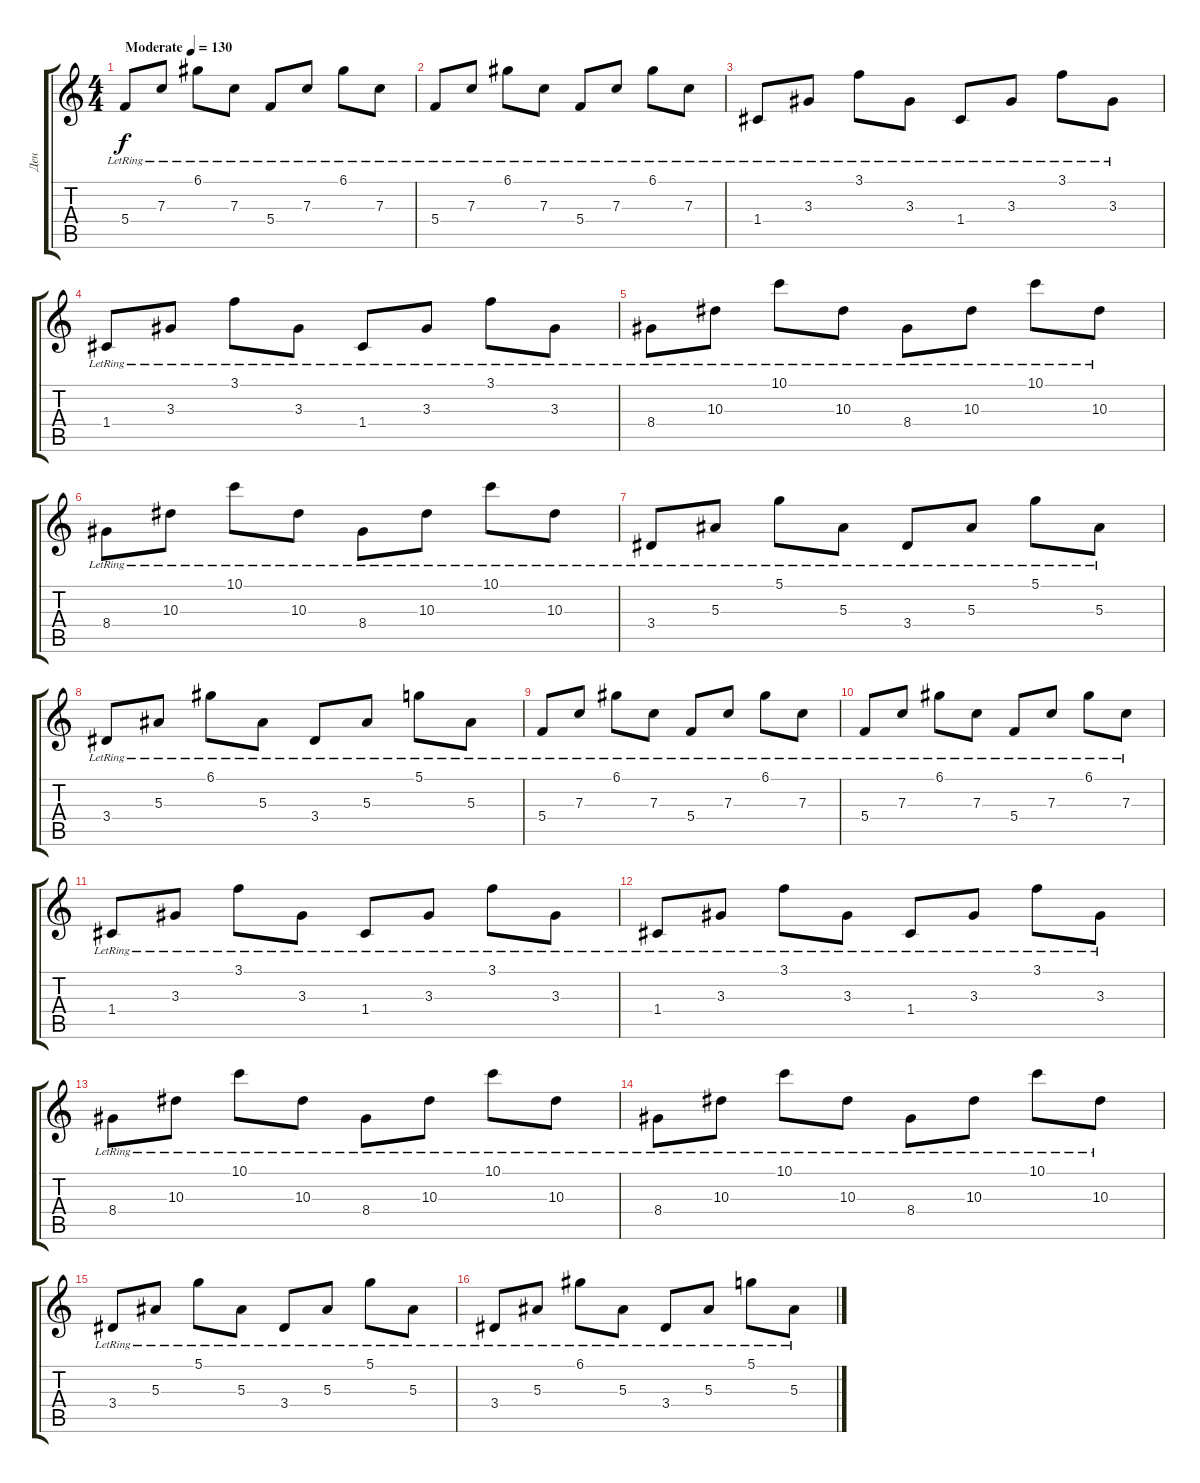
\track ("Ден" "Ден") {instrument acousticguitarsteel}
\staff {score tabs}
\tuning (D4 A3 F3 C3 G2 C2) {hide}
\ts (4 4)
\tempo (130 "Moderate")
\clef g2
\ks c
5.4{lr}.8{dy f instrument acousticguitarsteel} 7.3{lr}.8 6.1{lr}.8 7.3{lr}.8 5.4{lr}.8 7.3{lr}.8 6.1{lr}.8 7.3{lr}.8 |
5.4{lr}.8 7.3{lr}.8 6.1{lr}.8 7.3{lr}.8 5.4{lr}.8 7.3{lr}.8 6.1{lr}.8 7.3{lr}.8 |
1.4{lr}.8 3.3{lr}.8 3.1{lr}.8 3.3{lr}.8 1.4{lr}.8 3.3{lr}.8 3.1{lr}.8 3.3{lr}.8 |
1.4{lr}.8 3.3{lr}.8 3.1{lr}.8 3.3{lr}.8 1.4{lr}.8 3.3{lr}.8 3.1{lr}.8 3.3{lr}.8 |
8.4{lr}.8 10.3{lr}.8 10.1{lr}.8 10.3{lr}.8 8.4{lr}.8 10.3{lr}.8 10.1{lr}.8 10.3{lr}.8 |
8.4{lr}.8 10.3{lr}.8 10.1{lr}.8 10.3{lr}.8 8.4{lr}.8 10.3{lr}.8 10.1{lr}.8 10.3{lr}.8 |
3.4{lr}.8 5.3{lr}.8 5.1{lr}.8 5.3{lr}.8 3.4{lr}.8 5.3{lr}.8 5.1{lr}.8 5.3{lr}.8 |
3.4{lr}.8 5.3{lr}.8 6.1{lr}.8 5.3{lr}.8 3.4{lr}.8 5.3{lr}.8 5.1{lr}.8 5.3{lr}.8 |
5.4{lr}.8 7.3{lr}.8 6.1{lr}.8 7.3{lr}.8 5.4{lr}.8 7.3{lr}.8 6.1{lr}.8 7.3{lr}.8 |
5.4{lr}.8 7.3{lr}.8 6.1{lr}.8 7.3{lr}.8 5.4{lr}.8 7.3{lr}.8 6.1{lr}.8 7.3{lr}.8 |
1.4{lr}.8 3.3{lr}.8 3.1{lr}.8 3.3{lr}.8 1.4{lr}.8 3.3{lr}.8 3.1{lr}.8 3.3{lr}.8 |
1.4{lr}.8 3.3{lr}.8 3.1{lr}.8 3.3{lr}.8 1.4{lr}.8 3.3{lr}.8 3.1{lr}.8 3.3{lr}.8 |
8.4{lr}.8 10.3{lr}.8 10.1{lr}.8 10.3{lr}.8 8.4{lr}.8 10.3{lr}.8 10.1{lr}.8 10.3{lr}.8 |
8.4{lr}.8 10.3{lr}.8 10.1{lr}.8 10.3{lr}.8 8.4{lr}.8 10.3{lr}.8 10.1{lr}.8 10.3{lr}.8 |
3.4{lr}.8 5.3{lr}.8 5.1{lr}.8 5.3{lr}.8 3.4{lr}.8 5.3{lr}.8 5.1{lr}.8 5.3{lr}.8 |
3.4{lr}.8 5.3{lr}.8 6.1{lr}.8 5.3{lr}.8 3.4{lr}.8 5.3{lr}.8 5.1{lr}.8 5.3{lr}.8
